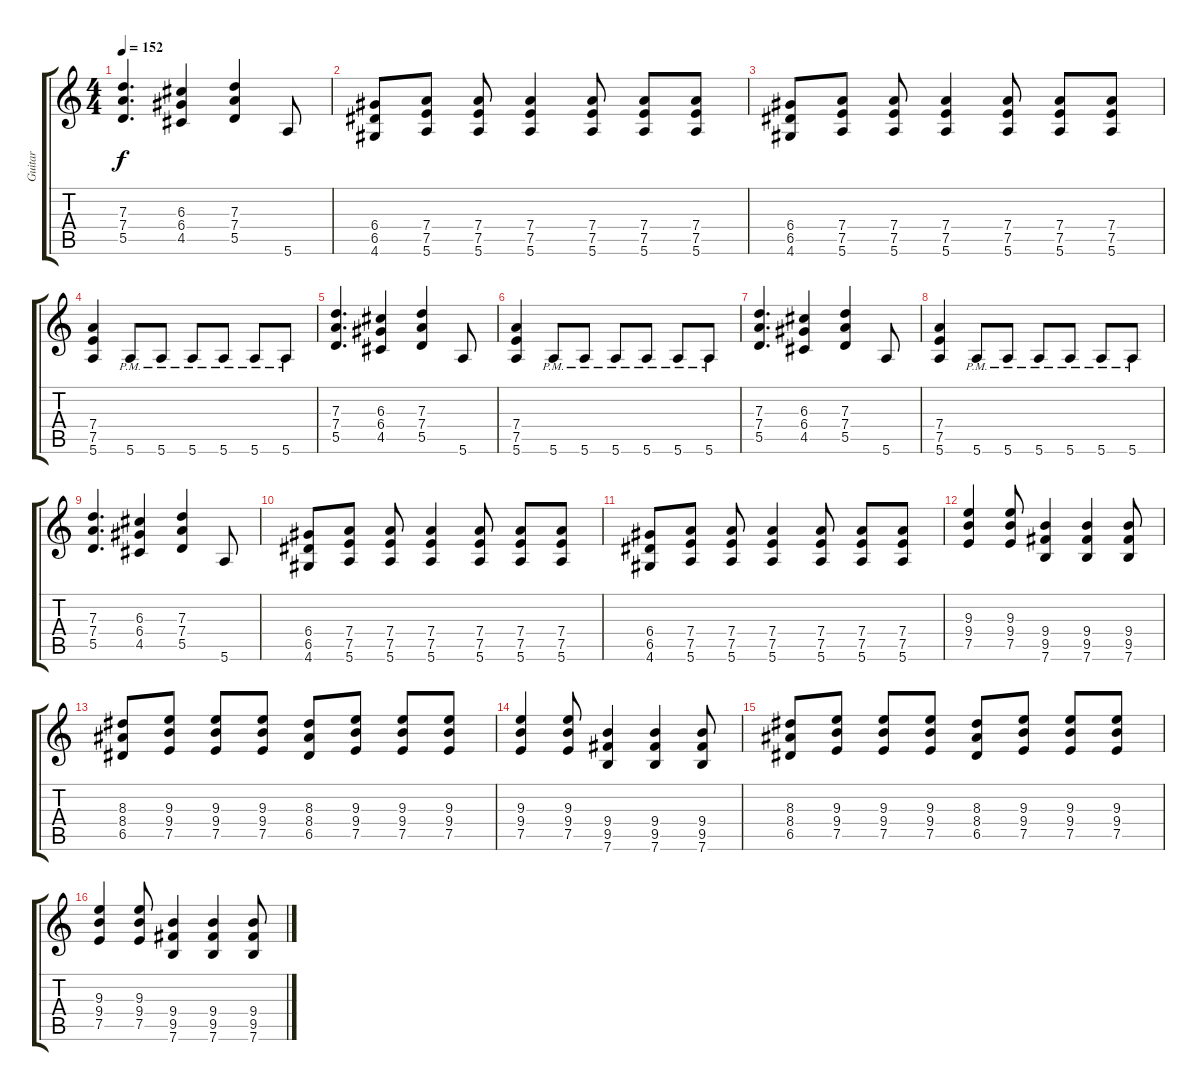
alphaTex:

\track ("Guitar" "Guitar") {instrument distortionguitar}
\staff {score tabs}
\tuning (E4 B3 G3 D3 A2 E2) {hide}
\ts (4 4)
\tempo 152
\clef g2
\ks c
(7.3 7.4 5.5).4{d dy f} (6.3 6.4 4.5).4 (7.3 7.4 5.5).4 5.6.8 |
(6.4 6.5 4.6).8 (7.4 7.5 5.6).8 (7.4 7.5 5.6).8 (7.4 7.5 5.6).4 (7.4 7.5 5.6).8 (7.4 7.5 5.6).8 (7.4 7.5 5.6).8 |
(6.4 6.5 4.6).8 (7.4 7.5 5.6).8 (7.4 7.5 5.6).8 (7.4 7.5 5.6).4 (7.4 7.5 5.6).8 (7.4 7.5 5.6).8 (7.4 7.5 5.6).8 |
(7.4 7.5 5.6).4 5.6{pm}.8 5.6{pm}.8 5.6{pm}.8 5.6{pm}.8 5.6{pm}.8 5.6{pm}.8 |
(7.3 7.4 5.5).4{d} (6.3 6.4 4.5).4 (7.3 7.4 5.5).4 5.6.8 |
(7.4 7.5 5.6).4 5.6{pm}.8 5.6{pm}.8 5.6{pm}.8 5.6{pm}.8 5.6{pm}.8 5.6{pm}.8 |
(7.3 7.4 5.5).4{d} (6.3 6.4 4.5).4 (7.3 7.4 5.5).4 5.6.8 |
(7.4 7.5 5.6).4 5.6{pm}.8 5.6{pm}.8 5.6{pm}.8 5.6{pm}.8 5.6{pm}.8 5.6{pm}.8 |
(7.3 7.4 5.5).4{d} (6.3 6.4 4.5).4 (7.3 7.4 5.5).4 5.6.8 |
(6.4 6.5 4.6).8 (7.4 7.5 5.6).8 (7.4 7.5 5.6).8 (7.4 7.5 5.6).4 (7.4 7.5 5.6).8 (7.4 7.5 5.6).8 (7.4 7.5 5.6).8 |
(6.4 6.5 4.6).8 (7.4 7.5 5.6).8 (7.4 7.5 5.6).8 (7.4 7.5 5.6).4 (7.4 7.5 5.6).8 (7.4 7.5 5.6).8 (7.4 7.5 5.6).8 |
(9.3 9.4 7.5).4 (9.3 9.4 7.5).8 (9.4 9.5 7.6).4 (9.4 9.5 7.6).4 (9.4 9.5 7.6).8 |
(8.3 8.4 6.5).8 (9.3 9.4 7.5).8 (9.3 9.4 7.5).8 (9.3 9.4 7.5).8 (8.3 8.4 6.5).8 (9.3 9.4 7.5).8 (9.3 9.4 7.5).8 (9.3 9.4 7.5).8 |
(9.3 9.4 7.5).4 (9.3 9.4 7.5).8 (9.4 9.5 7.6).4 (9.4 9.5 7.6).4 (9.4 9.5 7.6).8 |
(8.3 8.4 6.5).8 (9.3 9.4 7.5).8 (9.3 9.4 7.5).8 (9.3 9.4 7.5).8 (8.3 8.4 6.5).8 (9.3 9.4 7.5).8 (9.3 9.4 7.5).8 (9.3 9.4 7.5).8 |
(9.3 9.4 7.5).4 (9.3 9.4 7.5).8 (9.4 9.5 7.6).4 (9.4 9.5 7.6).4 (9.4 9.5 7.6).8
